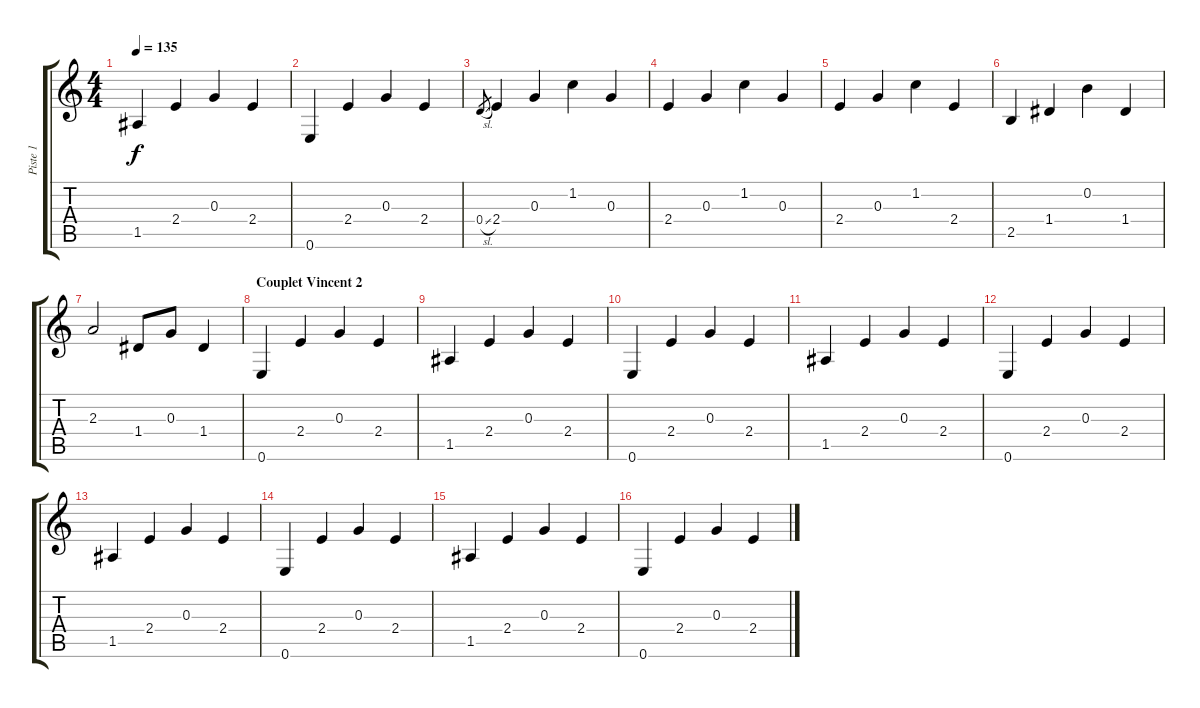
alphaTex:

\track ("Piste 1" "Piste 1") {instrument acousticguitarsteel}
\staff {score tabs}
\tuning (E4 B3 G3 D3 A2 E2) {hide}
\ts (4 4)
\tempo 135
\clef g2
\ks c
1.5.4{dy f} 2.4.4 0.3.4 2.4.4 |
0.6.4 2.4.4 0.3.4 2.4.4 |
0.4{sl}.8{gr} 2.4.4 0.3.4 1.2.4 0.3.4 |
2.4.4 0.3.4 1.2.4 0.3.4 |
2.4.4 0.3.4 1.2.4 2.4.4 |
2.5.4 1.4.4 0.2.4 1.4.4 |
2.3.2 1.4.8 0.3.8 1.4.4 |
\section ("" "Couplet Vincent 2")
0.6.4 2.4.4 0.3.4 2.4.4 |
1.5.4 2.4.4 0.3.4 2.4.4 |
0.6.4 2.4.4 0.3.4 2.4.4 |
1.5.4 2.4.4 0.3.4 2.4.4 |
0.6.4 2.4.4 0.3.4 2.4.4 |
1.5.4 2.4.4 0.3.4 2.4.4 |
0.6.4 2.4.4 0.3.4 2.4.4 |
1.5.4 2.4.4 0.3.4 2.4.4 |
0.6.4 2.4.4 0.3.4 2.4.4
